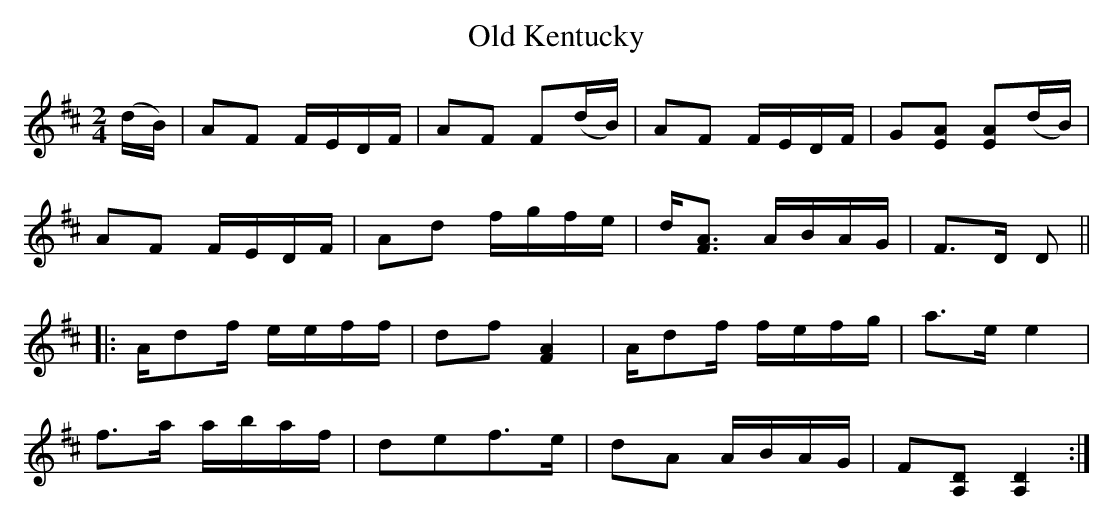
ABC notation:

X:1
T:Old Kentucky
M:2/4
L:1/8
K:D
(d/B/)|AF F/E/D/F/|AF F(d/B/)|AF F/E/D/F/|G[EA] [EA](d/B/)|
AF F/E/D/F/|Ad f/g/f/e/|d<[FA] A/B/A/G/|F>D D||
|:A/df/ e/e/f/f/|df [F2A2]|A/df/ f/e/f/g/|a>e e2|
f>a a/b/a/f/|def>e|dA A/B/A/G/|F[A,D] [A,2D2]:|
